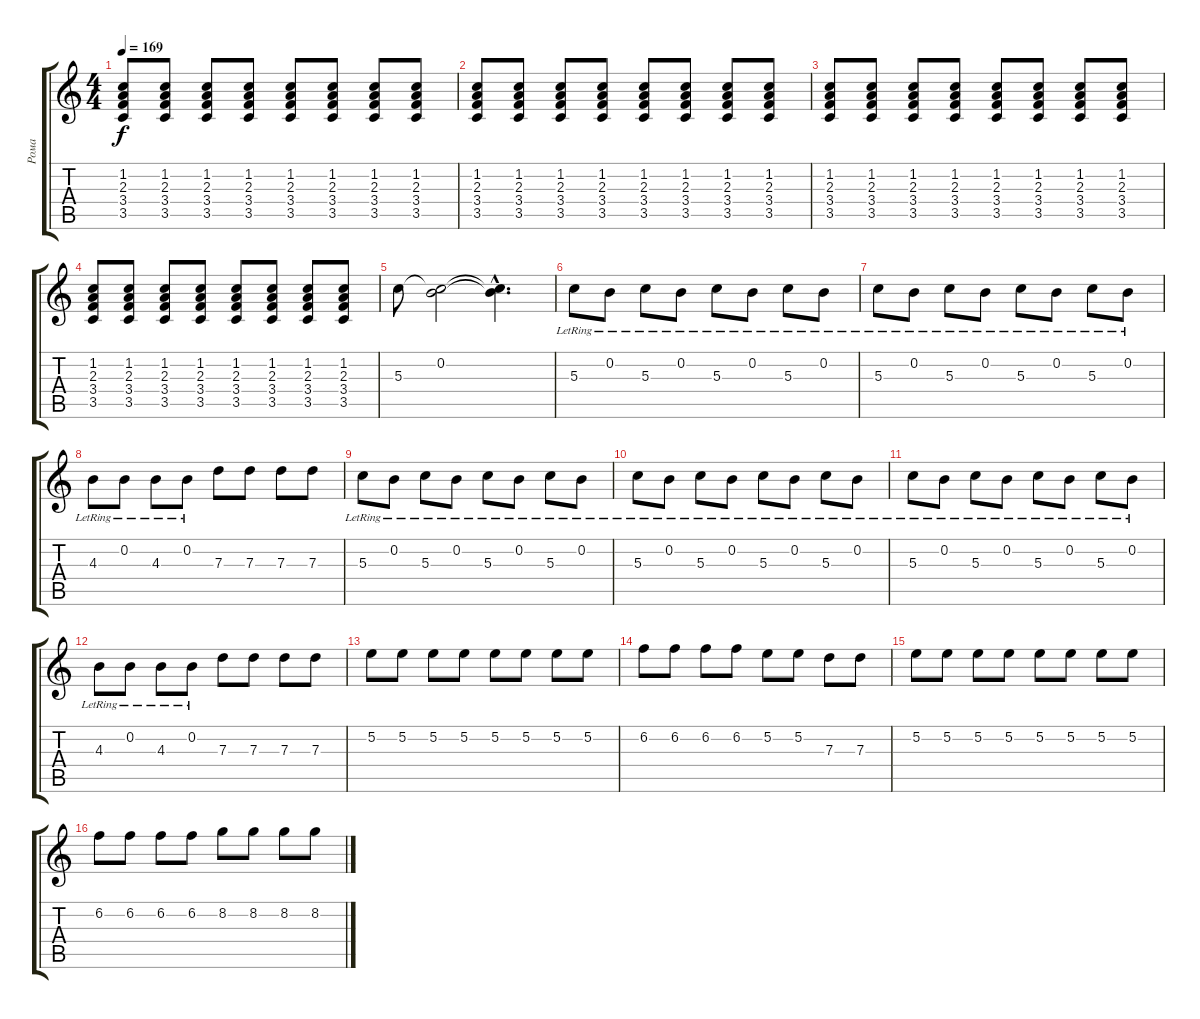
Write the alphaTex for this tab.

\track ("Рома" "Рома") {instrument distortionguitar}
\staff {score tabs}
\tuning (E4 B3 G3 D3 A2 E2) {hide}
\ts (4 4)
\tempo 169
\clef g2
\ks c
(1.2 2.3 3.4 3.5).8{dy f} (1.2 2.3 3.4 3.5).8 (1.2 2.3 3.4 3.5).8 (1.2 2.3 3.4 3.5).8 (1.2 2.3 3.4 3.5).8 (1.2 2.3 3.4 3.5).8 (1.2 2.3 3.4 3.5).8 (1.2 2.3 3.4 3.5).8 |
(1.2 2.3 3.4 3.5).8 (1.2 2.3 3.4 3.5).8 (1.2 2.3 3.4 3.5).8 (1.2 2.3 3.4 3.5).8 (1.2 2.3 3.4 3.5).8 (1.2 2.3 3.4 3.5).8 (1.2 2.3 3.4 3.5).8 (1.2 2.3 3.4 3.5).8 |
(1.2 2.3 3.4 3.5).8 (1.2 2.3 3.4 3.5).8 (1.2 2.3 3.4 3.5).8 (1.2 2.3 3.4 3.5).8 (1.2 2.3 3.4 3.5).8 (1.2 2.3 3.4 3.5).8 (1.2 2.3 3.4 3.5).8 (1.2 2.3 3.4 3.5).8 |
(1.2 2.3 3.4 3.5).8 (1.2 2.3 3.4 3.5).8 (1.2 2.3 3.4 3.5).8 (1.2 2.3 3.4 3.5).8 (1.2 2.3 3.4 3.5).8 (1.2 2.3 3.4 3.5).8 (1.2 2.3 3.4 3.5).8 (1.2 2.3 3.4 3.5).8 |
5.3.8 (0.2 5.3{t}).2 (0.2{hac t} 5.3{hac t}).4{d} |
5.3{lr}.8 0.2{lr}.8 5.3{lr}.8 0.2{lr}.8 5.3{lr}.8 0.2{lr}.8 5.3{lr}.8 0.2{lr}.8 |
5.3{lr}.8 0.2{lr}.8 5.3{lr}.8 0.2{lr}.8 5.3{lr}.8 0.2{lr}.8 5.3{lr}.8 0.2{lr}.8 |
4.3{lr}.8 0.2{lr}.8 4.3{lr}.8 0.2{lr}.8 7.3.8 7.3.8 7.3.8 7.3.8 |
5.3{lr}.8 0.2{lr}.8 5.3{lr}.8 0.2{lr}.8 5.3{lr}.8 0.2{lr}.8 5.3{lr}.8 0.2{lr}.8 |
5.3{lr}.8 0.2{lr}.8 5.3{lr}.8 0.2{lr}.8 5.3{lr}.8 0.2{lr}.8 5.3{lr}.8 0.2{lr}.8 |
5.3{lr}.8 0.2{lr}.8 5.3{lr}.8 0.2{lr}.8 5.3{lr}.8 0.2{lr}.8 5.3{lr}.8 0.2{lr}.8 |
4.3{lr}.8 0.2{lr}.8 4.3{lr}.8 0.2{lr}.8 7.3.8 7.3.8 7.3.8 7.3.8 |
5.2.8 5.2.8 5.2.8 5.2.8 5.2.8 5.2.8 5.2.8 5.2.8 |
6.2.8 6.2.8 6.2.8 6.2.8 5.2.8 5.2.8 7.3.8 7.3.8 |
5.2.8 5.2.8 5.2.8 5.2.8 5.2.8 5.2.8 5.2.8 5.2.8 |
6.2.8 6.2.8 6.2.8 6.2.8 8.2.8 8.2.8 8.2.8 8.2.8
